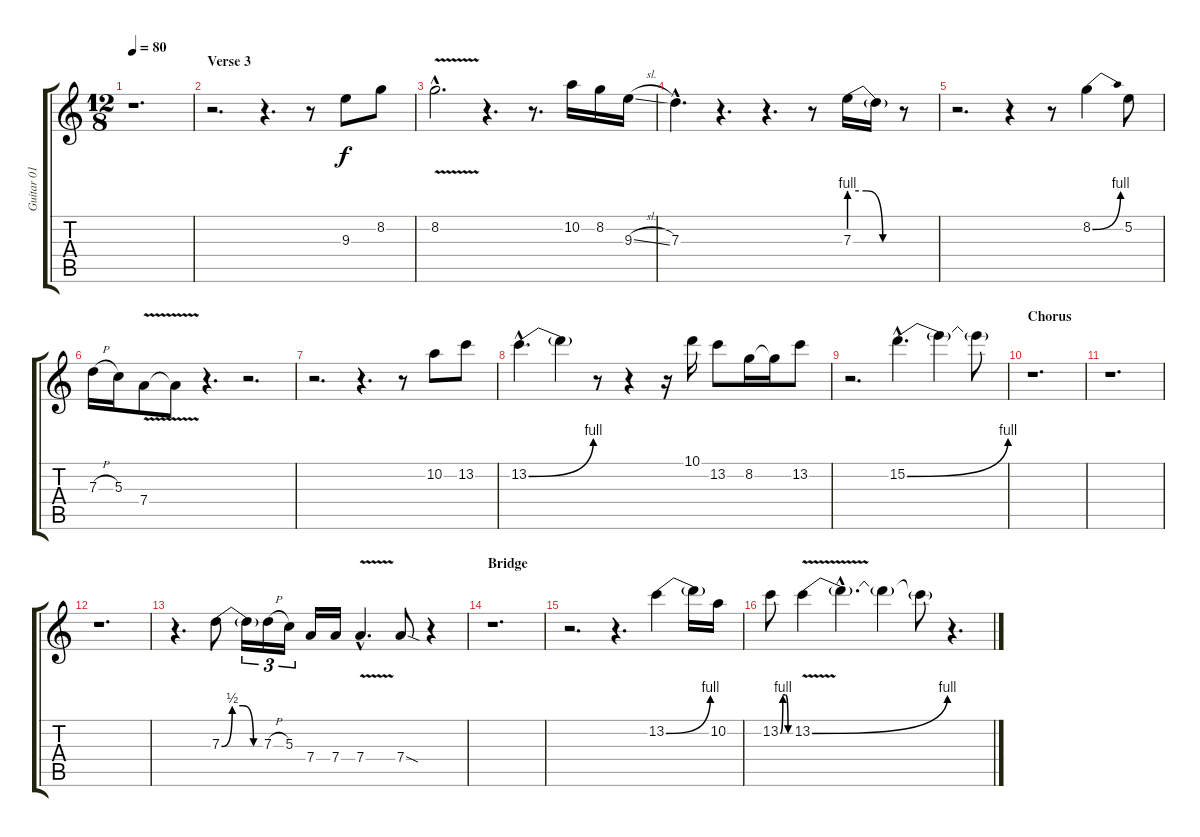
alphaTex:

\track ("Guitar 01 - Solo" "Guitar 01 ") {instrument overdrivenguitar}
\staff {score tabs}
\tuning (E4 B3 G3 D3 A2 E2) {hide}
\ts (12 8)
\tempo 80
\clef g2
\ks c
r.1{d dy f} |
\section ("" "Verse 3")
r.2{d} r.4{d} r.8 9.3.8 8.2.8 |
8.2{v hac}.2{d} r.4{d} r.8{d} 10.2.16 8.2.16 9.3{sl}.16 |
7.3{hac}.4{d} r.4{d} r.4{d} r.8 7.3{be (custom 0 4 20 4 40 0 60 0)}.16 7.3{t}.16 r.8 |
r.2{d} r.4 r.8 8.2{be (bend 0 0 60 4)}.4 5.2.8 |
7.3{h}.16 5.3.16 7.4{v}.8 7.4{t}.8 r.4{d} r.2{d} |
r.2{d} r.4{d} r.8 10.2.8 13.2.8 |
13.2{be (bend 0 0 60 4) hac}.4{d} 13.2{t}.4 r.8 r.4 r.16 10.1.16 13.2.8 8.2.16 8.2{t}.16 13.2.8 |
r.2{d} 15.2{be (bend 0 0 60 4) hac}.4{d} 15.2{t}.4 15.2{t}.8 |
\section ("" "Chorus")
r.1{d} |
r.1{d} |
r.1{d} |
r.4{d} 7.3{be (custom 0 0 15 2 30 2 45 0 60 0)}.8 7.3{t}.16{tu (3 2)} 7.3{h}.16{tu (3 2)} 5.3.16{tu (3 2)} 7.4.16 7.4.16 7.4{v hac}.4{d} 7.4{sod}.8 r.4 |
\section ("" "Bridge")
r.1{d} |
r.2{d} r.4{d} 13.2{be (bend 0 0 60 4)}.4 13.2{t}.16 10.2.16 |
13.2{be (custom 0 0 15 4 30 4 45 0 60 0)}.8 13.2{be (bend 0 0 60 4) v}.4 13.2{hac t}.4{d} 13.2{t}.4 13.2{t}.8 r.4{d}
